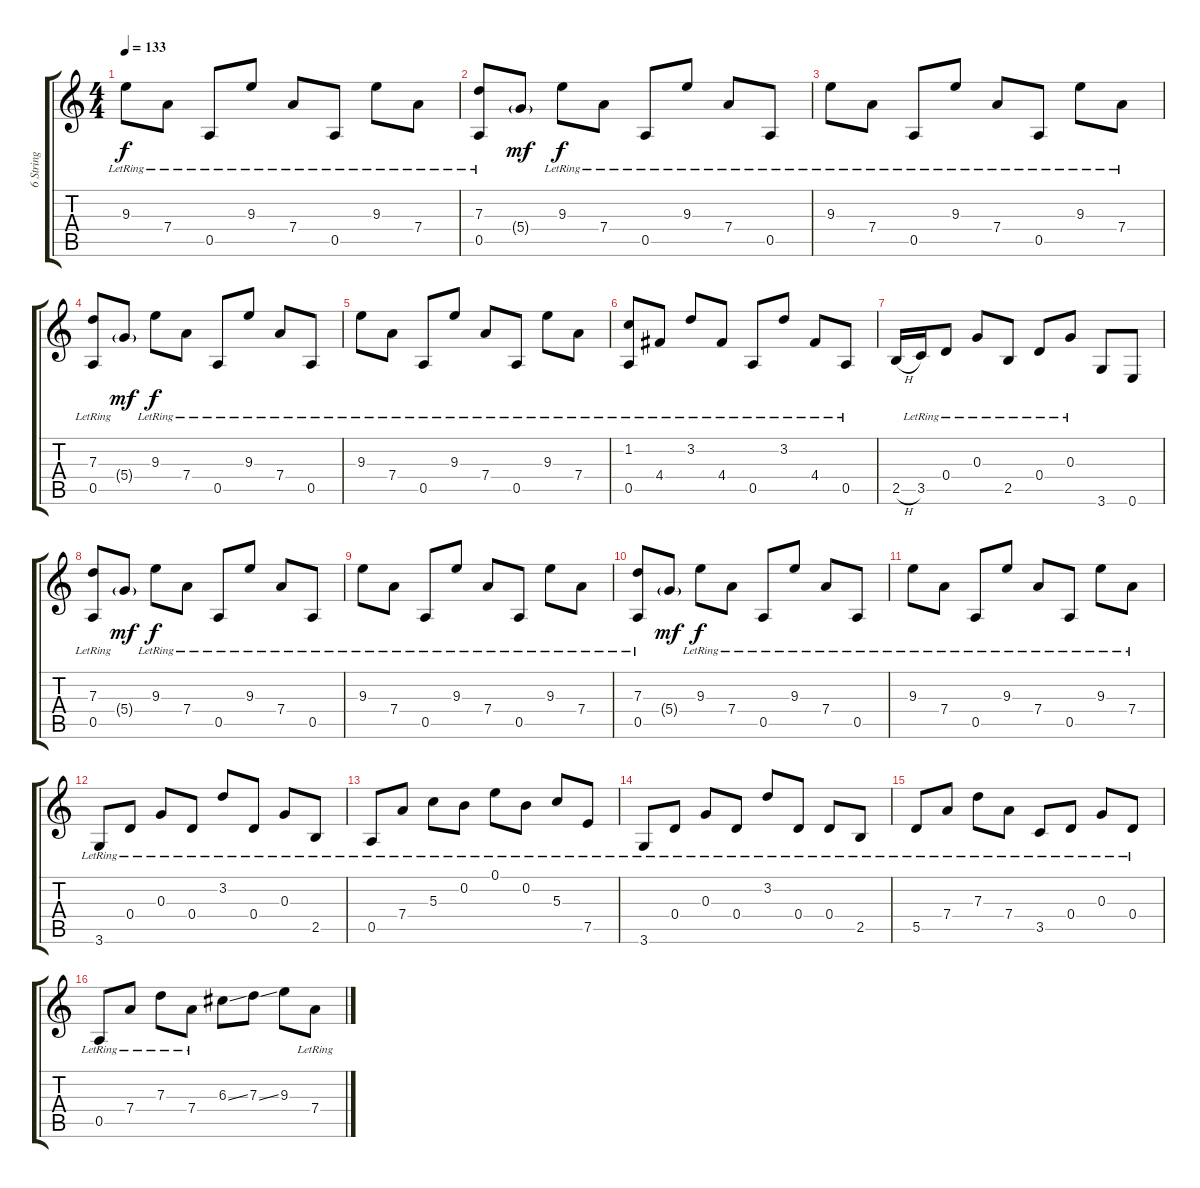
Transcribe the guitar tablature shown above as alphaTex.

\track ("6 String" "6 String") {instrument acousticguitarsteel}
\staff {score tabs}
\tuning (E4 B3 G3 D3 A2 E2) {hide}
\ts (4 4)
\tempo 133
\clef g2
\ks c
9.3{lr}.8{dy f} 7.4{lr}.8 0.5{lr}.8 9.3{lr}.8 7.4{lr}.8 0.5{lr}.8 9.3{lr}.8 7.4{lr}.8 |
(7.3{lr} 0.5{lr}).8 5.4{g}.8{dy mf} 9.3{lr}.8{dy f} 7.4{lr}.8 0.5{lr}.8 9.3{lr}.8 7.4{lr}.8 0.5{lr}.8 |
9.3{lr}.8 7.4{lr}.8 0.5{lr}.8 9.3{lr}.8 7.4{lr}.8 0.5{lr}.8 9.3{lr}.8 7.4{lr}.8 |
(7.3{lr} 0.5{lr}).8 5.4{g}.8{dy mf} 9.3{lr}.8{dy f} 7.4{lr}.8 0.5{lr}.8 9.3{lr}.8 7.4{lr}.8 0.5{lr}.8 |
9.3{lr}.8 7.4{lr}.8 0.5{lr}.8 9.3{lr}.8 7.4{lr}.8 0.5{lr}.8 9.3{lr}.8 7.4{lr}.8 |
(1.2{lr} 0.5{lr}).8 4.4{lr}.8 3.2{lr}.8 4.4{lr}.8 0.5{lr}.8 3.2{lr}.8 4.4{lr}.8 0.5{lr}.8 |
2.5{h}.16 3.5{lr}.16 0.4{lr}.8 0.3{lr}.8 2.5{lr}.8 0.4{lr}.8 0.3{lr}.8 3.6.8 0.6.8 |
(7.3{lr} 0.5{lr}).8 5.4{g}.8{dy mf} 9.3{lr}.8{dy f} 7.4{lr}.8 0.5{lr}.8 9.3{lr}.8 7.4{lr}.8 0.5{lr}.8 |
9.3{lr}.8 7.4{lr}.8 0.5{lr}.8 9.3{lr}.8 7.4{lr}.8 0.5{lr}.8 9.3{lr}.8 7.4{lr}.8 |
(7.3{lr} 0.5{lr}).8 5.4{g}.8{dy mf} 9.3{lr}.8{dy f} 7.4{lr}.8 0.5{lr}.8 9.3{lr}.8 7.4{lr}.8 0.5{lr}.8 |
9.3{lr}.8 7.4{lr}.8 0.5{lr}.8 9.3{lr}.8 7.4{lr}.8 0.5{lr}.8 9.3{lr}.8 7.4{lr}.8 |
3.6{lr}.8 0.4{lr}.8 0.3{lr}.8 0.4{lr}.8 3.2{lr}.8 0.4{lr}.8 0.3{lr}.8 2.5{lr}.8 |
0.5{lr}.8 7.4{lr}.8 5.3{lr}.8 0.2{lr}.8 0.1{lr}.8 0.2{lr}.8 5.3{lr}.8 7.5{lr}.8 |
3.6{lr}.8 0.4{lr}.8 0.3{lr}.8 0.4{lr}.8 3.2{lr}.8 0.4{lr}.8 0.4{lr}.8 2.5{lr}.8 |
5.5{lr}.8 7.4{lr}.8 7.3{lr}.8 7.4{lr}.8 3.5{lr}.8 0.4{lr}.8 0.3{lr}.8 0.4{lr}.8 |
0.5{lr}.8 7.4{lr}.8 7.3{lr}.8 7.4{lr}.8 6.3{ss}.8 7.3{ss}.8 9.3.8 7.4{lr}.8
